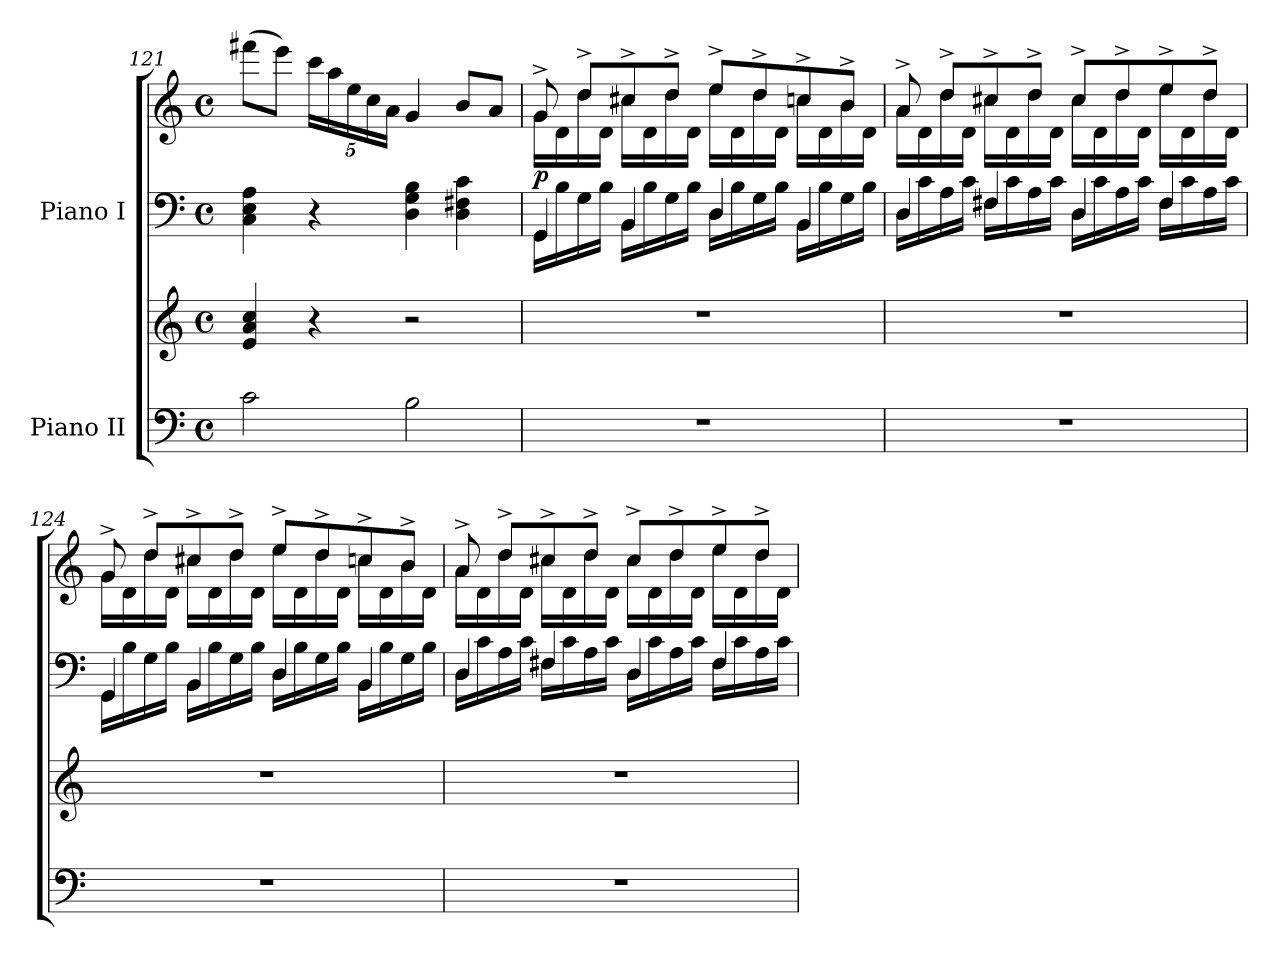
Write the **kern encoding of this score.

**kern	**kern	**kern	**kern	**dynam
*part2	*part2	*part1	*part1	*part1
*staff4	*staff3	*staff2	*staff1	*staff1/2
*I"Piano II	*	*I"Piano I	*	*
*clefF4	*clefG2	*clefF4	*clefG2	*
*k[]	*k[]	*k[]	*k[]	*
*M4/4	*M4/4	*M4/4	*M4/4	*
*met(c)	*met(c)	*met(c)	*met(c)	*
=121	=121	=121	=121	=121
2c\	4e/ 4a/ 4cc/	4C\ 4E\ 4A\	(>8fff#X\L	.
.	.	.	8eee\J)	.
*	*	*	*Xbrackettup	*
.	4r	4r	20ccc\LL	.
.	.	.	20aa\	.
.	.	.	20ee\	.
.	.	.	20cc\	.
.	.	.	20a\JJ	.
2B\	2r	4D\ 4G\ 4B\	4g/	.
.	.	4D\ 4F#X\ 4c\	8b/L	.
.	.	.	8a/J	.
=122	=122	=122	=122	=122
*	*	*^	*^	*
!	!	!	!	!	!	!LO:DY:b
1r	1r	4GG/	16GG\LL	8g^/	16g\LL	p
.	.	.	16B\	.	16d\	.
.	.	.	16G\	8dd^/L	16dd\	.
.	.	.	16B\JJ	.	16d\JJ	.
.	.	4BB/	16BB\LL	8cc#X^/	16cc#\LL	.
.	.	.	16B\	.	16d\	.
.	.	.	16G\	8dd^/J	16dd\	.
.	.	.	16B\JJ	.	16d\JJ	.
.	.	4D/	16D\LL	8ee^/L	16ee\LL	.
.	.	.	16B\	.	16d\	.
.	.	.	16G\	8dd^/	16dd\	.
.	.	.	16B\JJ	.	16d\JJ	.
.	.	4BB/	16BB\LL	8ccn^/	16cc\LL	.
.	.	.	16B\	.	16d\	.
.	.	.	16G\	8b^/J	16b\	.
.	.	.	16B\JJ	.	16d\JJ	.
!!LO:LB:g=z	!!
=123	=123	=123	=123	=123	=123	=123
1r	1r	4D/	16D\LL	8a^/	16a\LL	.
.	.	.	16c\	.	16d\	.
.	.	.	16A\	8dd^/L	16dd\	.
.	.	.	16c\JJ	.	16d\JJ	.
.	.	4F#X/	16F#\LL	8cc#X^/	16cc#\LL	.
.	.	.	16c\	.	16d\	.
.	.	.	16A\	8dd^/J	16dd\	.
.	.	.	16c\JJ	.	16d\JJ	.
.	.	4D/	16D\LL	8cc#^/L	16cc#\LL	.
.	.	.	16c\	.	16d\	.
.	.	.	16A\	8dd^/	16dd\	.
.	.	.	16c\JJ	.	16d\JJ	.
.	.	4F#/	16F#\LL	8ee^/	16ee\LL	.
.	.	.	16c\	.	16d\	.
.	.	.	16A\	8dd^/J	16dd\	.
.	.	.	16c\JJ	.	16d\JJ	.
=124	=124	=124	=124	=124	=124	=124
1r	1r	4GG/	16GG\LL	8g^/	16g\LL	.
.	.	.	16B\	.	16d\	.
.	.	.	16G\	8dd^/L	16dd\	.
.	.	.	16B\JJ	.	16d\JJ	.
.	.	4BB/	16BB\LL	8cc#X^/	16cc#\LL	.
.	.	.	16B\	.	16d\	.
.	.	.	16G\	8dd^/J	16dd\	.
.	.	.	16B\JJ	.	16d\JJ	.
.	.	4D/	16D\LL	8ee^/L	16ee\LL	.
.	.	.	16B\	.	16d\	.
.	.	.	16G\	8dd^/	16dd\	.
.	.	.	16B\JJ	.	16d\JJ	.
.	.	4BB/	16BB\LL	8ccn^/	16cc\LL	.
.	.	.	16B\	.	16d\	.
.	.	.	16G\	8b^/J	16b\	.
.	.	.	16B\JJ	.	16d\JJ	.
!!LO:LB:g=z	!!
=125	=125	=125	=125	=125	=125	=125
1r	1r	4D/	16D\LL	8a^/	16a\LL	.
.	.	.	16c\	.	16d\	.
.	.	.	16A\	8dd^/L	16dd\	.
.	.	.	16c\JJ	.	16d\JJ	.
.	.	4F#X/	16F#\LL	8cc#X^/	16cc#\LL	.
.	.	.	16c\	.	16d\	.
.	.	.	16A\	8dd^/J	16dd\	.
.	.	.	16c\JJ	.	16d\JJ	.
.	.	4D/	16D\LL	8cc#^/L	16cc#\LL	.
.	.	.	16c\	.	16d\	.
.	.	.	16A\	8dd^/	16dd\	.
.	.	.	16c\JJ	.	16d\JJ	.
.	.	4F#/	16F#\LL	8ee^/	16ee\LL	.
.	.	.	16c\	.	16d\	.
.	.	.	16A\	8dd^/J	16dd\	.
.	.	.	16c\JJ	.	16d\JJ	.
*	*	*v	*v	*	*	*
*	*	*	*v	*v	*
=	=	=	=	=
*-	*-	*-	*-	*-
